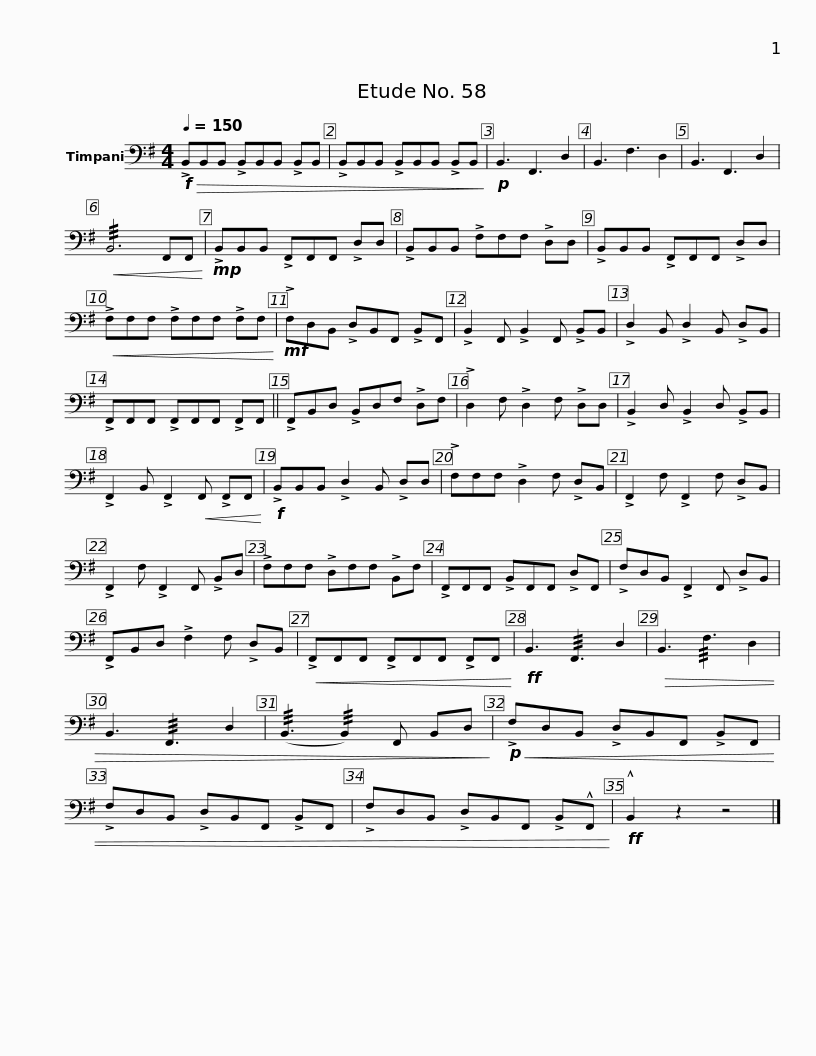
X:1
L:1/8
Q:1/4=150
M:4/4
I:linebreak $
K:G
V:1 bass
V:1
!f!!>(! !>!B,,B,,B,, !>!B,,B,,B,, !>!B,,B,, | !>!B,,B,,B,, !>!B,,B,,B,, !>!B,,B,,!>)! |!p! B,,3 F,,3 D,2 | B,,3 F,3 D,2 | B,,3 F,,3 D,2 | %5
!<(! !///!B,,6 F,,F,,!<)! |!mp! !>!B,,B,,B,, !>!F,,F,,F,, !>!D,D, |$ !>!B,,B,,B,, !>!F,F,F, !>!D,D, | !>!B,,B,,B,, !>!F,,F,,F,, !>!D,D, |!<(! !>!F,F,F, !>!F,F,F, !>!F,F,!<)! | %10
!mf! !>!F,D,B,, !>!D,B,,F,, !>!B,,F,, | !>!B,,2 F,, !>!B,,2 F,, !>!B,,B,, | !>!D,2 B,, !>!D,2 B,, !>!D,B,, |$ !>!F,,F,,F,, !>!F,,F,,F,, !>!F,,F,, || !>!F,,B,,D, !>!B,,D,F, !>!D,F, | %15
 !>!D,2 F, !>!D,2 F, !>!D,D, | !>!B,,2 D, !>!B,,2 D, !>!B,,B,, | !>!F,,2 B,, !>!F,,2!<(! F,, !>!F,,F,,!<)! |!f! !>!B,,B,,B,, !>!D,2 B,, !>!D,D, |$ !>!F,F,F, !>!D,2 F, !>!D,B,, | %20
 !>!F,,2 F, !>!F,,2 F, !>!D,B,, | !>!F,,2 F, !>!F,,2 F,, !>!B,,D, | !>!F,F,F, !>!D,F,F, !>!B,,F, | !>!F,,F,,F,, !>!B,,F,,F,, !>!D,F,, | !>!F,D,B,, !>!F,,2 F,, !>!D,B,, |$ %25
 !>!F,,B,,D, !>!F,2 F, !>!D,B,, |!<(! !>!F,,F,,F,, !>!F,,F,,F,, !>!F,,F,,!<)! |!ff! B,,3 !///!F,,3 D,2 |!>(! B,,3 !///!F,3 D,2 | B,,3 !///!F,,3 D,2 | %30
 (!///!B,,3 !///!B,,2) F,, B,,D,!>)! |!p!!<(! !>!F,D,B,, !>!D,B,,F,, !>!B,,F,, |$ !>!F,D,B,, !>!D,B,,F,, !>!B,,F,, | !>!F,D,B,, !>!D,B,,F,, !>!B,,!^!F,,!<)! |!ff! !^!B,,2 z2 z4 |] %35
